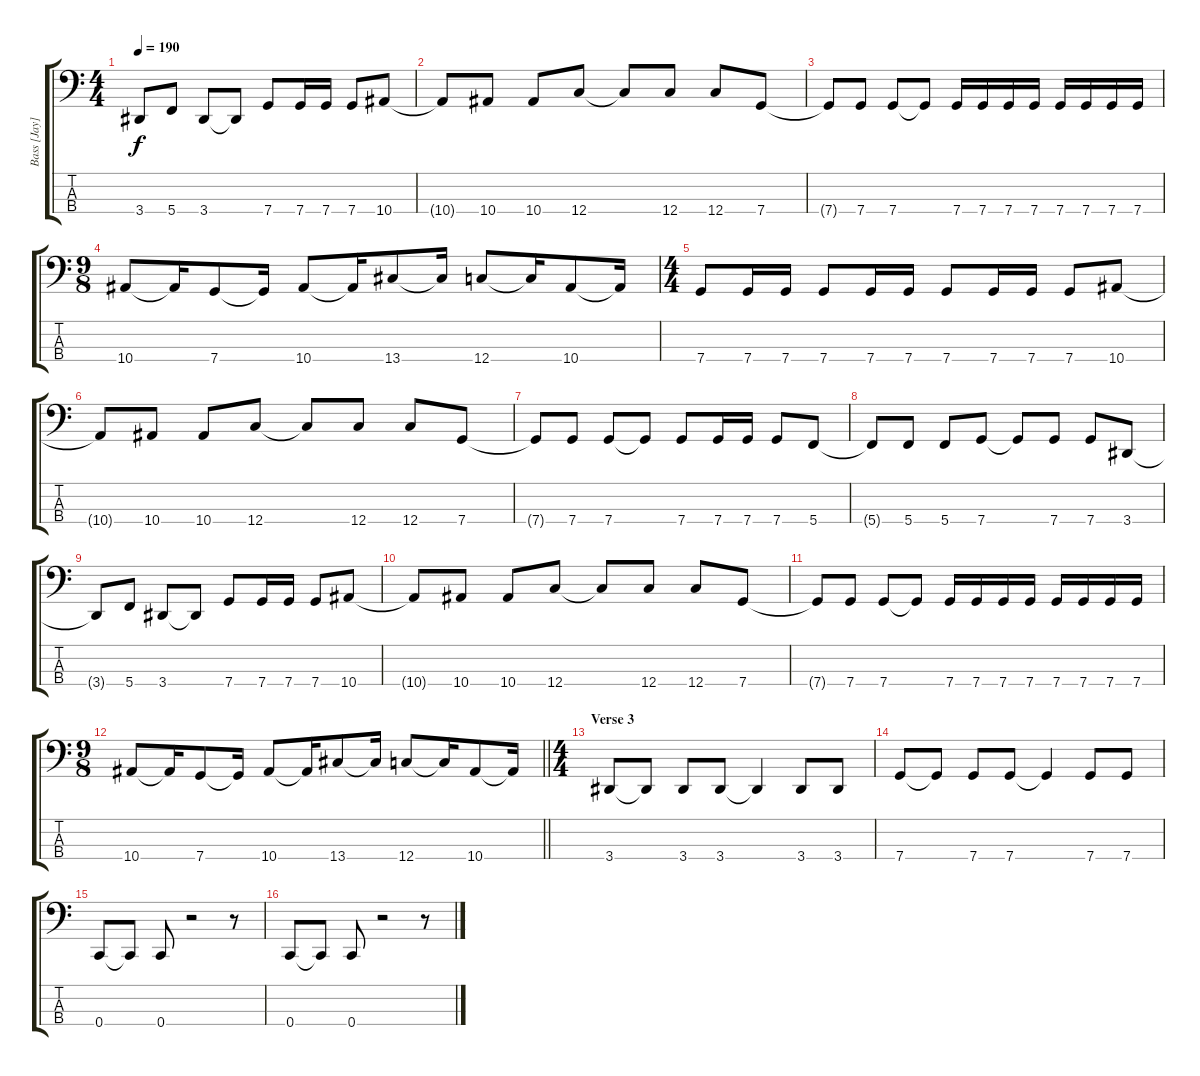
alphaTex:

\track ("Bass [Jay]" "Bass [Jay]") {instrument electricbassfinger}
\staff {score tabs}
\tuning (F2 C2 G1 C1) {hide}
\ts (4 4)
\tempo 190
\clef f4
\ks c
3.4{t}.8{dy f} 5.4.8 3.4.8 3.4{t}.8 7.4.8 7.4.16 7.4.16 7.4.8 10.4.8 |
10.4{t}.8 10.4.8 10.4.8 12.4.8 12.4{t}.8 12.4.8 12.4.8 7.4.8 |
7.4{t}.8 7.4.8 7.4.8 7.4{t}.8 7.4.16 7.4.16 7.4.16 7.4.16 7.4.16 7.4.16 7.4.16 7.4.16 |
\ts (9 8)
10.4.8 10.4{t}.16 7.4.8 7.4{t}.16 10.4.8 10.4{t}.16 13.4.8 13.4{t}.16 12.4.8 12.4{t}.16 10.4.8 10.4{t}.16 |
\ts (4 4)
7.4.8 7.4.16 7.4.16 7.4.8 7.4.16 7.4.16 7.4.8 7.4.16 7.4.16 7.4.8 10.4.8 |
10.4{t}.8 10.4.8 10.4.8 12.4.8 12.4{t}.8 12.4.8 12.4.8 7.4.8 |
7.4{t}.8 7.4.8 7.4.8 7.4{t}.8 7.4.8 7.4.16 7.4.16 7.4.8 5.4.8 |
5.4{t}.8 5.4.8 5.4.8 7.4.8 7.4{t}.8 7.4.8 7.4.8 3.4.8 |
3.4{t}.8 5.4.8 3.4.8 3.4{t}.8 7.4.8 7.4.16 7.4.16 7.4.8 10.4.8 |
10.4{t}.8 10.4.8 10.4.8 12.4.8 12.4{t}.8 12.4.8 12.4.8 7.4.8 |
7.4{t}.8 7.4.8 7.4.8 7.4{t}.8 7.4.16 7.4.16 7.4.16 7.4.16 7.4.16 7.4.16 7.4.16 7.4.16 |
\ts (9 8)
\barLineRight lightlight
10.4.8 10.4{t}.16 7.4.8 7.4{t}.16 10.4.8 10.4{t}.16 13.4.8 13.4{t}.16 12.4.8 12.4{t}.16 10.4.8 10.4{t}.16 |
\ts (4 4)
\section ("" "Verse 3")
3.4.8 3.4{t}.8 3.4.8 3.4.8 3.4{t}.4 3.4.8 3.4.8 |
7.4.8 7.4{t}.8 7.4.8 7.4.8 7.4{t}.4 7.4.8 7.4.8 |
0.4.8 0.4{t}.8 0.4.8 r.2 r.8 |
0.4.8 0.4{t}.8 0.4.8 r.2 r.8
